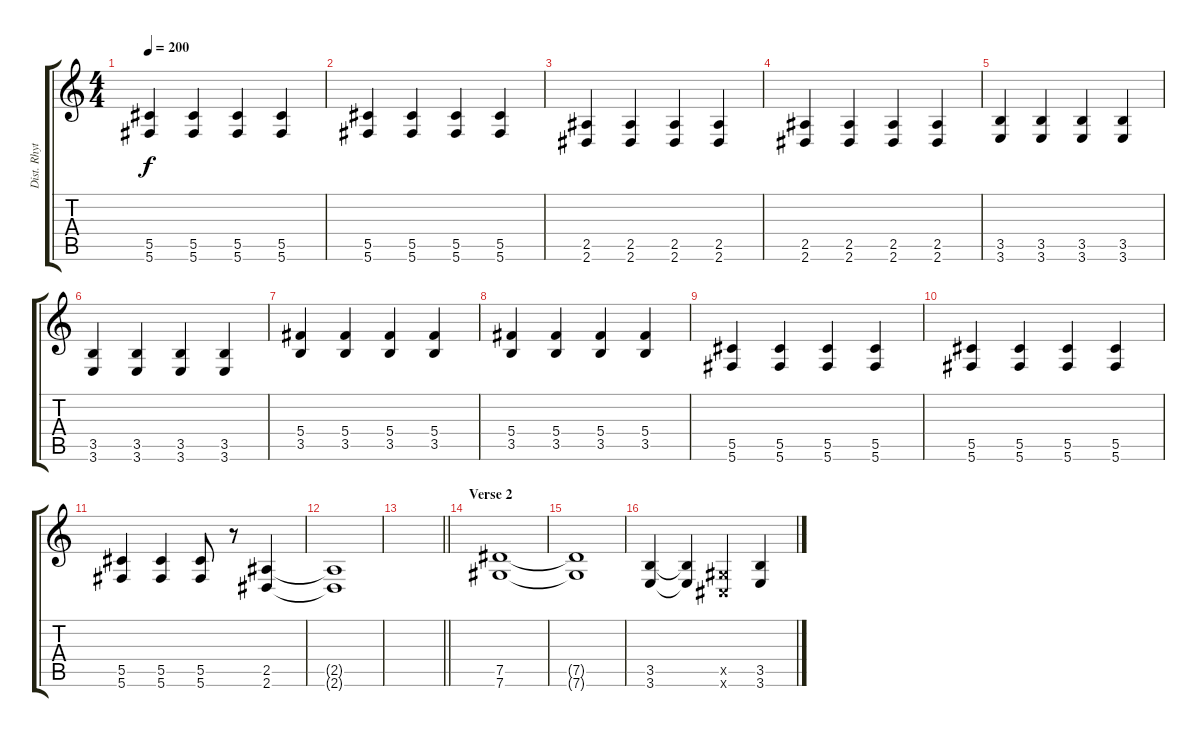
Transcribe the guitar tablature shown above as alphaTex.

\track ("Dist. Rhytm Guitar [L]" "Dist. Rhyt") {instrument distortionguitar}
\staff {score tabs}
\tuning (Eb4 Bb3 Gb3 Db3 Ab2 Db2) {hide}
\ts (4 4)
\tempo 200
\clef g2
\ks c
(5.5 5.6).4{dy f} (5.5 5.6).4 (5.5 5.6).4 (5.5 5.6).4 |
(5.5 5.6).4 (5.5 5.6).4 (5.5 5.6).4 (5.5 5.6).4 |
(2.5 2.6).4 (2.5 2.6).4 (2.5 2.6).4 (2.5 2.6).4 |
(2.5 2.6).4 (2.5 2.6).4 (2.5 2.6).4 (2.5 2.6).4 |
(3.5 3.6).4 (3.5 3.6).4 (3.5 3.6).4 (3.5 3.6).4 |
(3.5 3.6).4 (3.5 3.6).4 (3.5 3.6).4 (3.5 3.6).4 |
(5.4 3.5).4 (5.4 3.5).4 (5.4 3.5).4 (5.4 3.5).4 |
(5.4 3.5).4 (5.4 3.5).4 (5.4 3.5).4 (5.4 3.5).4 |
(5.5 5.6).4 (5.5 5.6).4 (5.5 5.6).4 (5.5 5.6).4 |
(5.5 5.6).4 (5.5 5.6).4 (5.5 5.6).4 (5.5 5.6).4 |
(5.5 5.6).4 (5.5 5.6).4 (5.5 5.6).8 r.8 (2.5 2.6).4 |
(2.5{t} 2.6{t}).1 |
\barLineRight lightlight
|
\section ("" "Verse 2")
(7.5 7.6).1 |
(7.5{t} 7.6{t}).1 |
(3.5 3.6).4 (3.5{t} 3.6{t}).4 (0.5{x} 0.6{x}).4 (3.5 3.6).4
